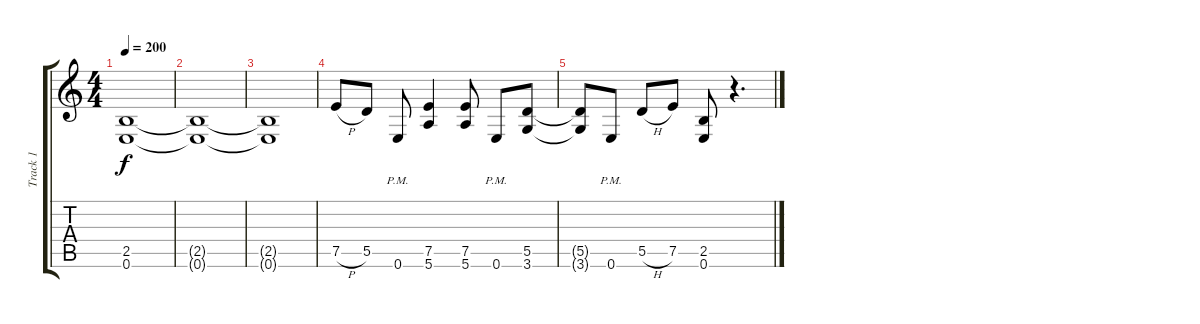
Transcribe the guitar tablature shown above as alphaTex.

\track ("Track 1" "Track 1") {instrument distortionguitar}
\staff {score tabs}
\tuning (E4 B3 G3 D3 A2 E2) {hide}
\ts (4 4)
\tempo 200
\clef g2
\ks c
(2.5 0.6).1{dy f} |
(2.5{t} 0.6{t}).1 |
(2.5{t} 0.6{t}).1 |
7.5{h}.8 5.5.8 0.6{pm}.8 (7.5 5.6).4 (7.5 5.6).8 0.6{pm}.8 (5.5 3.6).8 |
(5.5{t} 3.6{t}).8 0.6{pm}.8 5.5{h}.8 7.5.8 (2.5 0.6).8 r.4{d}
